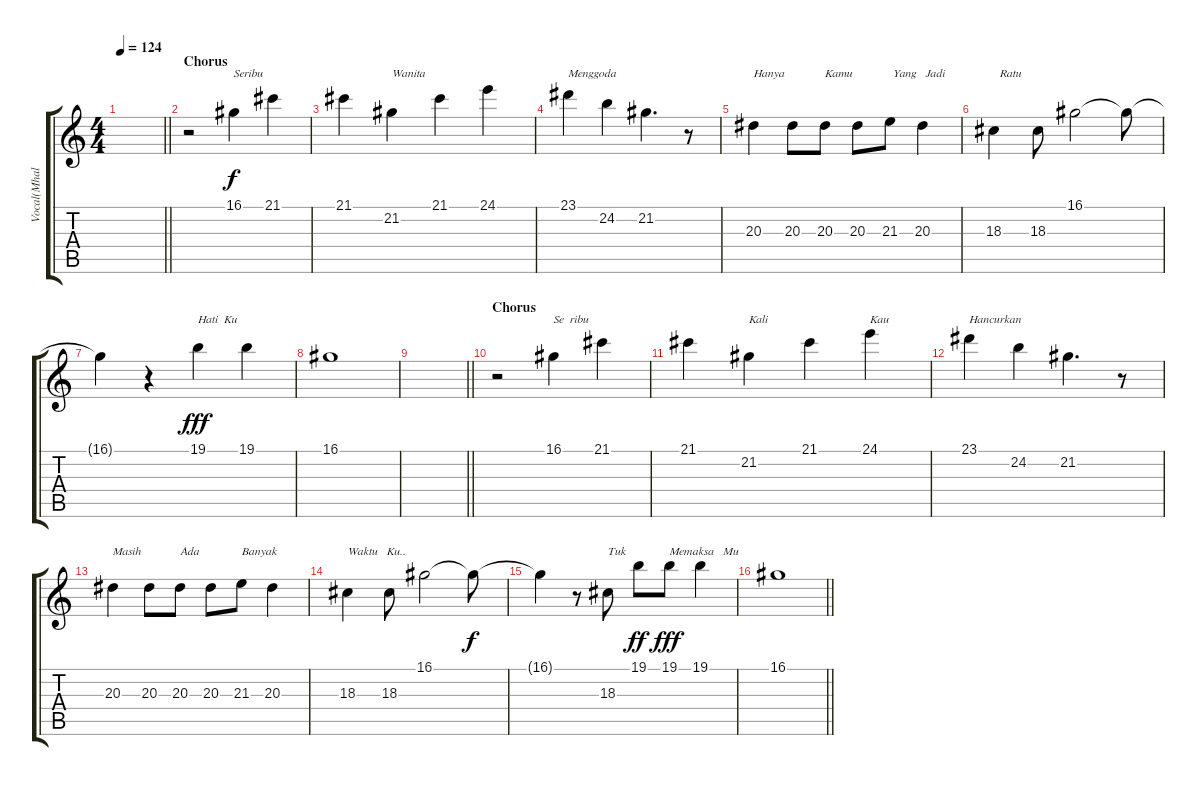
\track ("Vocal(Mhala)" "Vocal(Mhal") {instrument voiceoohs}
\staff {score tabs}
\tuning (E4 B3 G3 D3 A2 E2) {hide}
\ts (4 4)
\tempo 124
\clef g2
\barLineRight lightlight
\ks c
|
\section ("" "Chorus")
r.2 16.1.4{txt "Seribu "} 21.1.4 |
21.1.4 21.2.4{txt "Wanita "} 21.1.4 24.1.4 |
23.1.4{txt "Menggoda"} 24.2.4 21.2.4{d} r.8 |
20.3.4{txt "Hanya "} 20.3.8 20.3.8{txt "Kamu "} 20.3.8 21.3.8{txt " Yang   Jadi "} 20.3.4 |
18.3.4{txt "  Ratu "} 18.3.8 16.1.2 16.1{t}.8{dy f} |
16.1{t}.4 r.4 19.1.4{txt "Hati  Ku" dy fff} 19.1.4 |
16.1.1 |
\barLineRight lightlight
|
\section ("" "Chorus")
r.2 16.1.4{txt "Se  ribu "} 21.1.4 |
21.1.4 21.2.4{txt "Kali "} 21.1.4 24.1.4{txt "Kau "} |
23.1.4{txt "Hancurkan"} 24.2.4 21.2.4{d} r.8 |
20.3.4{txt "Masih "} 20.3.8 20.3.8{txt "Ada "} 20.3.8 21.3.8{txt "Banyak "} 20.3.4 |
18.3.4{txt "Waktu   Ku.."} 18.3.8 16.1.2 16.1{t}.8{dy f} |
16.1{t}.4 r.8 18.3.8{txt "Tuk "} 19.1.8{dy ff} 19.1.8{txt "Memaksa   Mu" dy fff} 19.1.4 |
\barLineRight lightlight
16.1.1
